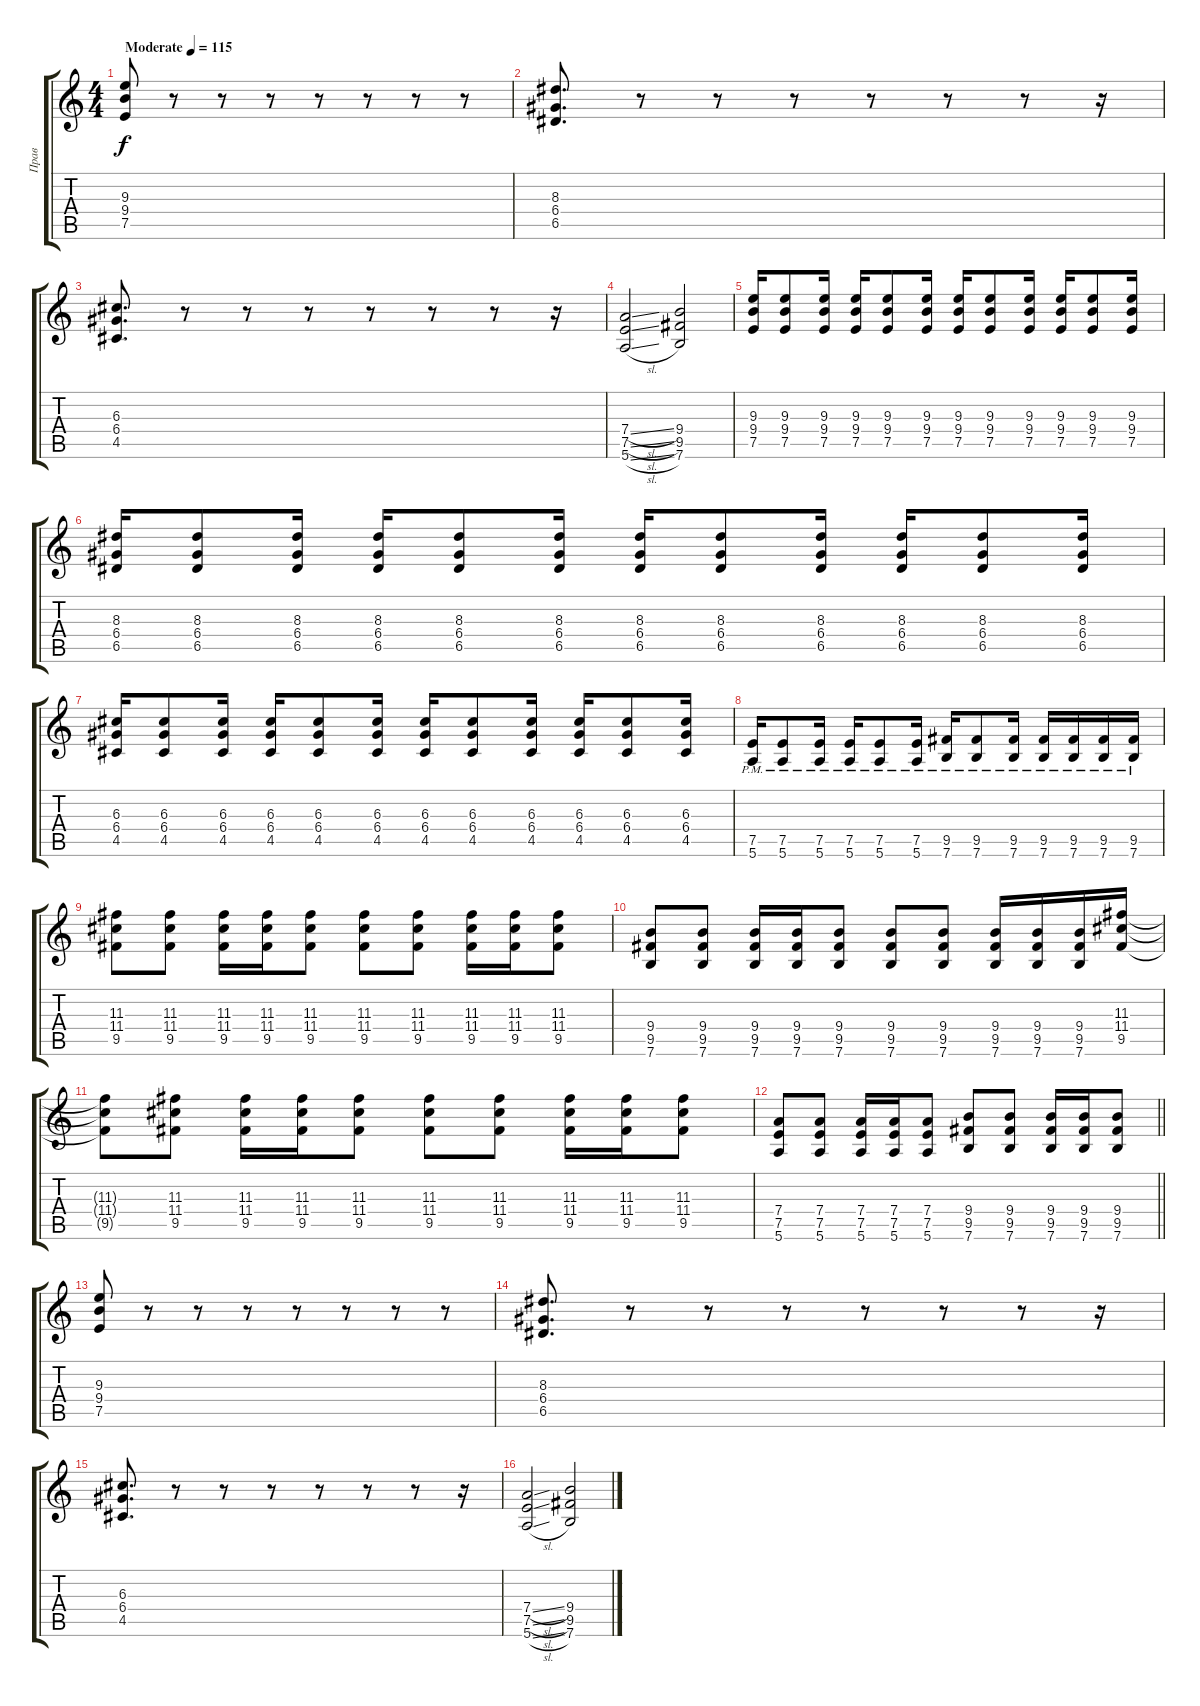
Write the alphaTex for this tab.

\track ("Прав" "Прав") {instrument overdrivenguitar}
\staff {score tabs}
\tuning (E4 B3 G3 D3 A2 E2) {hide}
\ts (4 4)
\tempo (115 "Moderate")
\clef g2
\ks c
(9.3 9.4 7.5).8{dy f instrument overdrivenguitar} r.8 r.8 r.8 r.8 r.8 r.8 r.8 |
(8.3 6.4 6.5).8{d} r.8 r.8 r.8 r.8 r.8 r.8 r.16 |
(6.3 6.4 4.5).8{d} r.8 r.8 r.8 r.8 r.8 r.8 r.16 |
(7.4{sl} 7.5{sl} 5.6{sl}).2 (9.4 9.5 7.6).2 |
(9.3 9.4 7.5).16 (9.3 9.4 7.5).8 (9.3 9.4 7.5).16 (9.3 9.4 7.5).16 (9.3 9.4 7.5).8 (9.3 9.4 7.5).16 (9.3 9.4 7.5).16 (9.3 9.4 7.5).8 (9.3 9.4 7.5).16 (9.3 9.4 7.5).16 (9.3 9.4 7.5).8 (9.3 9.4 7.5).16 |
(8.3 6.4 6.5).16 (8.3 6.4 6.5).8 (8.3 6.4 6.5).16 (8.3 6.4 6.5).16 (8.3 6.4 6.5).8 (8.3 6.4 6.5).16 (8.3 6.4 6.5).16 (8.3 6.4 6.5).8 (8.3 6.4 6.5).16 (8.3 6.4 6.5).16 (8.3 6.4 6.5).8 (8.3 6.4 6.5).16 |
(6.3 6.4 4.5).16 (6.3 6.4 4.5).8 (6.3 6.4 4.5).16 (6.3 6.4 4.5).16 (6.3 6.4 4.5).8 (6.3 6.4 4.5).16 (6.3 6.4 4.5).16 (6.3 6.4 4.5).8 (6.3 6.4 4.5).16 (6.3 6.4 4.5).16 (6.3 6.4 4.5).8 (6.3 6.4 4.5).16 |
(7.5{pm} 5.6{pm}).16 (7.5{pm} 5.6{pm}).8 (7.5{pm} 5.6{pm}).16 (7.5{pm} 5.6{pm}).16 (7.5{pm} 5.6{pm}).8 (7.5{pm} 5.6{pm}).16 (9.5{pm} 7.6{pm}).16 (9.5{pm} 7.6{pm}).8 (9.5{pm} 7.6{pm}).16 (9.5{pm} 7.6{pm}).16 (9.5{pm} 7.6{pm}).16 (9.5{pm} 7.6{pm}).16 (9.5{pm} 7.6{pm}).16 |
(11.3 11.4 9.5).8 (11.3 11.4 9.5).8 (11.3 11.4 9.5).16 (11.3 11.4 9.5).16 (11.3 11.4 9.5).8 (11.3 11.4 9.5).8 (11.3 11.4 9.5).8 (11.3 11.4 9.5).16 (11.3 11.4 9.5).16 (11.3 11.4 9.5).8 |
(9.4 9.5 7.6).8 (9.4 9.5 7.6).8 (9.4 9.5 7.6).16 (9.4 9.5 7.6).16 (9.4 9.5 7.6).8 (9.4 9.5 7.6).8 (9.4 9.5 7.6).8 (9.4 9.5 7.6).16 (9.4 9.5 7.6).16 (9.4 9.5 7.6).16 (11.3 11.4 9.5).16 |
(11.3{t} 11.4{t} 9.5{t}).8 (11.3 11.4 9.5).8 (11.3 11.4 9.5).16 (11.3 11.4 9.5).16 (11.3 11.4 9.5).8 (11.3 11.4 9.5).8 (11.3 11.4 9.5).8 (11.3 11.4 9.5).16 (11.3 11.4 9.5).16 (11.3 11.4 9.5).8 |
\barLineRight lightlight
(7.4 7.5 5.6).8 (7.4 7.5 5.6).8 (7.4 7.5 5.6).16 (7.4 7.5 5.6).16 (7.4 7.5 5.6).8 (9.4 9.5 7.6).8 (9.4 9.5 7.6).8 (9.4 9.5 7.6).16 (9.4 9.5 7.6).16 (9.4 9.5 7.6).8 |
(9.3 9.4 7.5).8 r.8 r.8 r.8 r.8 r.8 r.8 r.8 |
(8.3 6.4 6.5).8{d} r.8 r.8 r.8 r.8 r.8 r.8 r.16 |
(6.3 6.4 4.5).8{d} r.8 r.8 r.8 r.8 r.8 r.8 r.16 |
(7.4{sl} 7.5{sl} 5.6{sl}).2 (9.4 9.5 7.6).2
